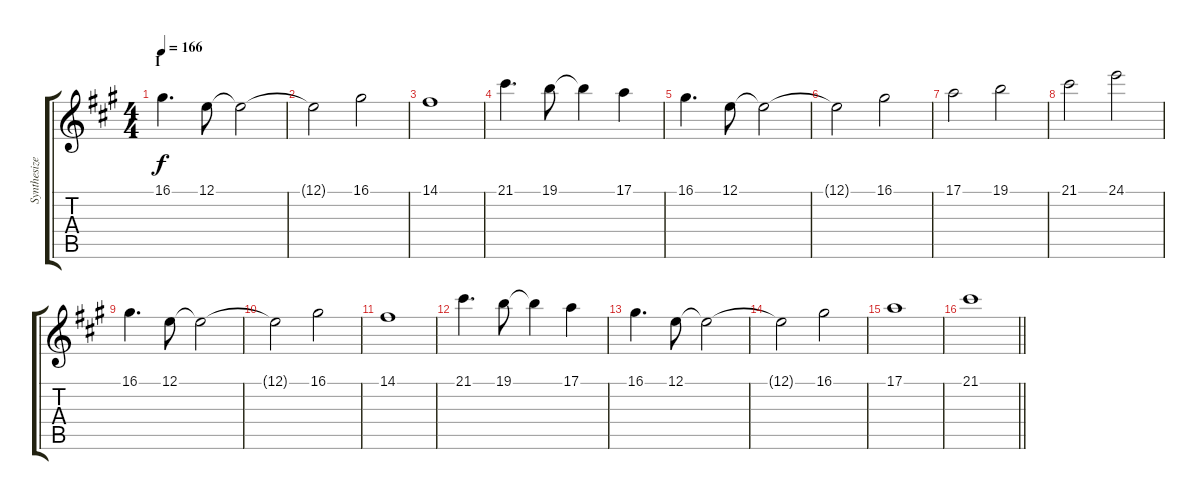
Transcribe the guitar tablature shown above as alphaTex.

\track ("Synthesizer I" "Synthesize") {instrument lead3calliope}
\staff {score tabs}
\tuning (E4 B3 G3 D3 A2 E2) {hide}
\ts (4 4)
\section ("" "I")
\tempo 166
\clef g2
\ks a
16.1.4{d dy f} 12.1.8 12.1{t}.2 |
12.1{t}.2 16.1.2 |
14.1.1 |
21.1.4{d} 19.1.8 19.1{t}.4 17.1.4 |
16.1.4{d} 12.1.8 12.1{t}.2 |
12.1{t}.2 16.1.2 |
17.1.2 19.1.2 |
21.1.2 24.1.2 |
16.1.4{d} 12.1.8 12.1{t}.2 |
12.1{t}.2 16.1.2 |
14.1.1 |
21.1.4{d} 19.1.8 19.1{t}.4 17.1.4 |
16.1.4{d} 12.1.8 12.1{t}.2 |
12.1{t}.2 16.1.2 |
17.1.1 |
\barLineRight lightlight
21.1.1
